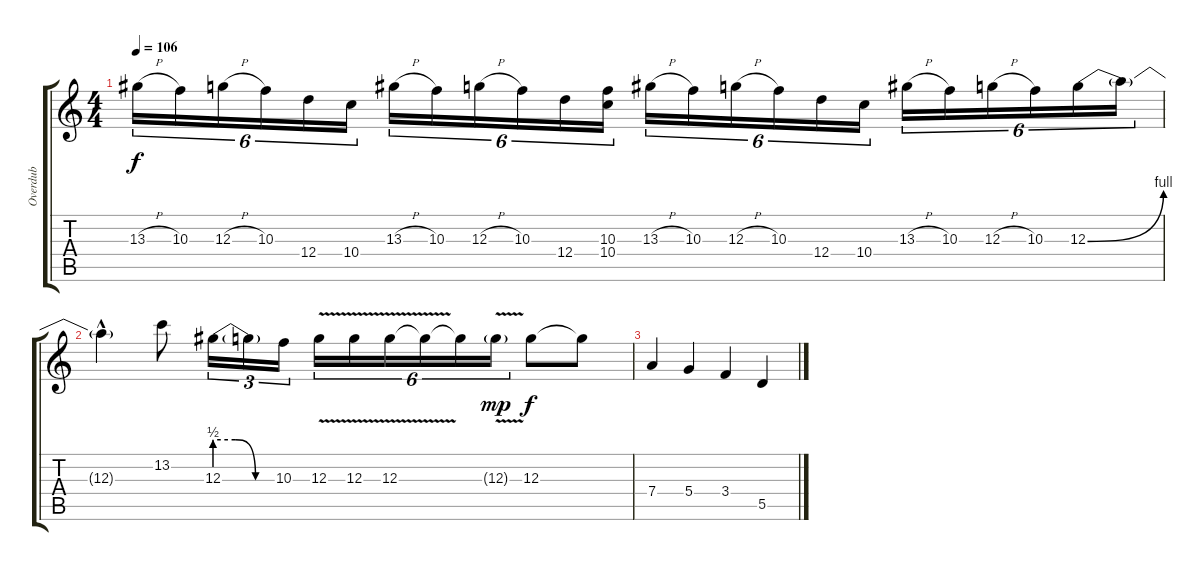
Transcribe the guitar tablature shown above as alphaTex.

\track ("Overdub" "Overdub") {instrument fretlessbass}
\staff {score tabs}
\tuning (E4 B3 G3 D3 A2 E2) {hide}
\ts (4 4)
\tempo 106
\clef g2
\ks c
13.3{h}.16{tu (6 4) dy f} 10.3.16{tu (6 4)} 12.3{h}.16{tu (6 4)} 10.3.16{tu (6 4)} 12.4.16{tu (6 4)} 10.4.16{tu (6 4)} 13.3{h}.16{tu (6 4)} 10.3.16{tu (6 4)} 12.3{h}.16{tu (6 4)} 10.3.16{tu (6 4)} 12.4.16{tu (6 4)} (10.3 10.4).16{tu (6 4)} 13.3{h}.16{tu (6 4)} 10.3.16{tu (6 4)} 12.3{h}.16{tu (6 4)} 10.3.16{tu (6 4)} 12.4.16{tu (6 4)} 10.4.16{tu (6 4)} 13.3{h}.16{tu (6 4)} 10.3.16{tu (6 4)} 12.3{h}.16{tu (6 4)} 10.3.16{tu (6 4)} 12.3{be (bend 0 0 60 4)}.16{tu (6 4)} 12.3{t}.16{tu (6 4)} |
12.3{hac t}.4{volume 0} 13.2.8 12.3{be (custom 0 2 20 2 40 0 60 0)}.16{tu (3 2)} 12.3{t}.16{tu (3 2)} 10.3.16{tu (3 2)} 12.3{v}.16{tu (6 4)} 12.3{v}.16{tu (6 4)} 12.3{v}.16{tu (6 4)} 12.3{t}.16{tu (6 4)} 12.3{t}.16{tu (6 4)} 12.3{v g}.16{tu (6 4) dy mp} 12.3.8{dy f} 12.3{t}.8 |
7.4.4 5.4.4 3.4.4 5.5.4
